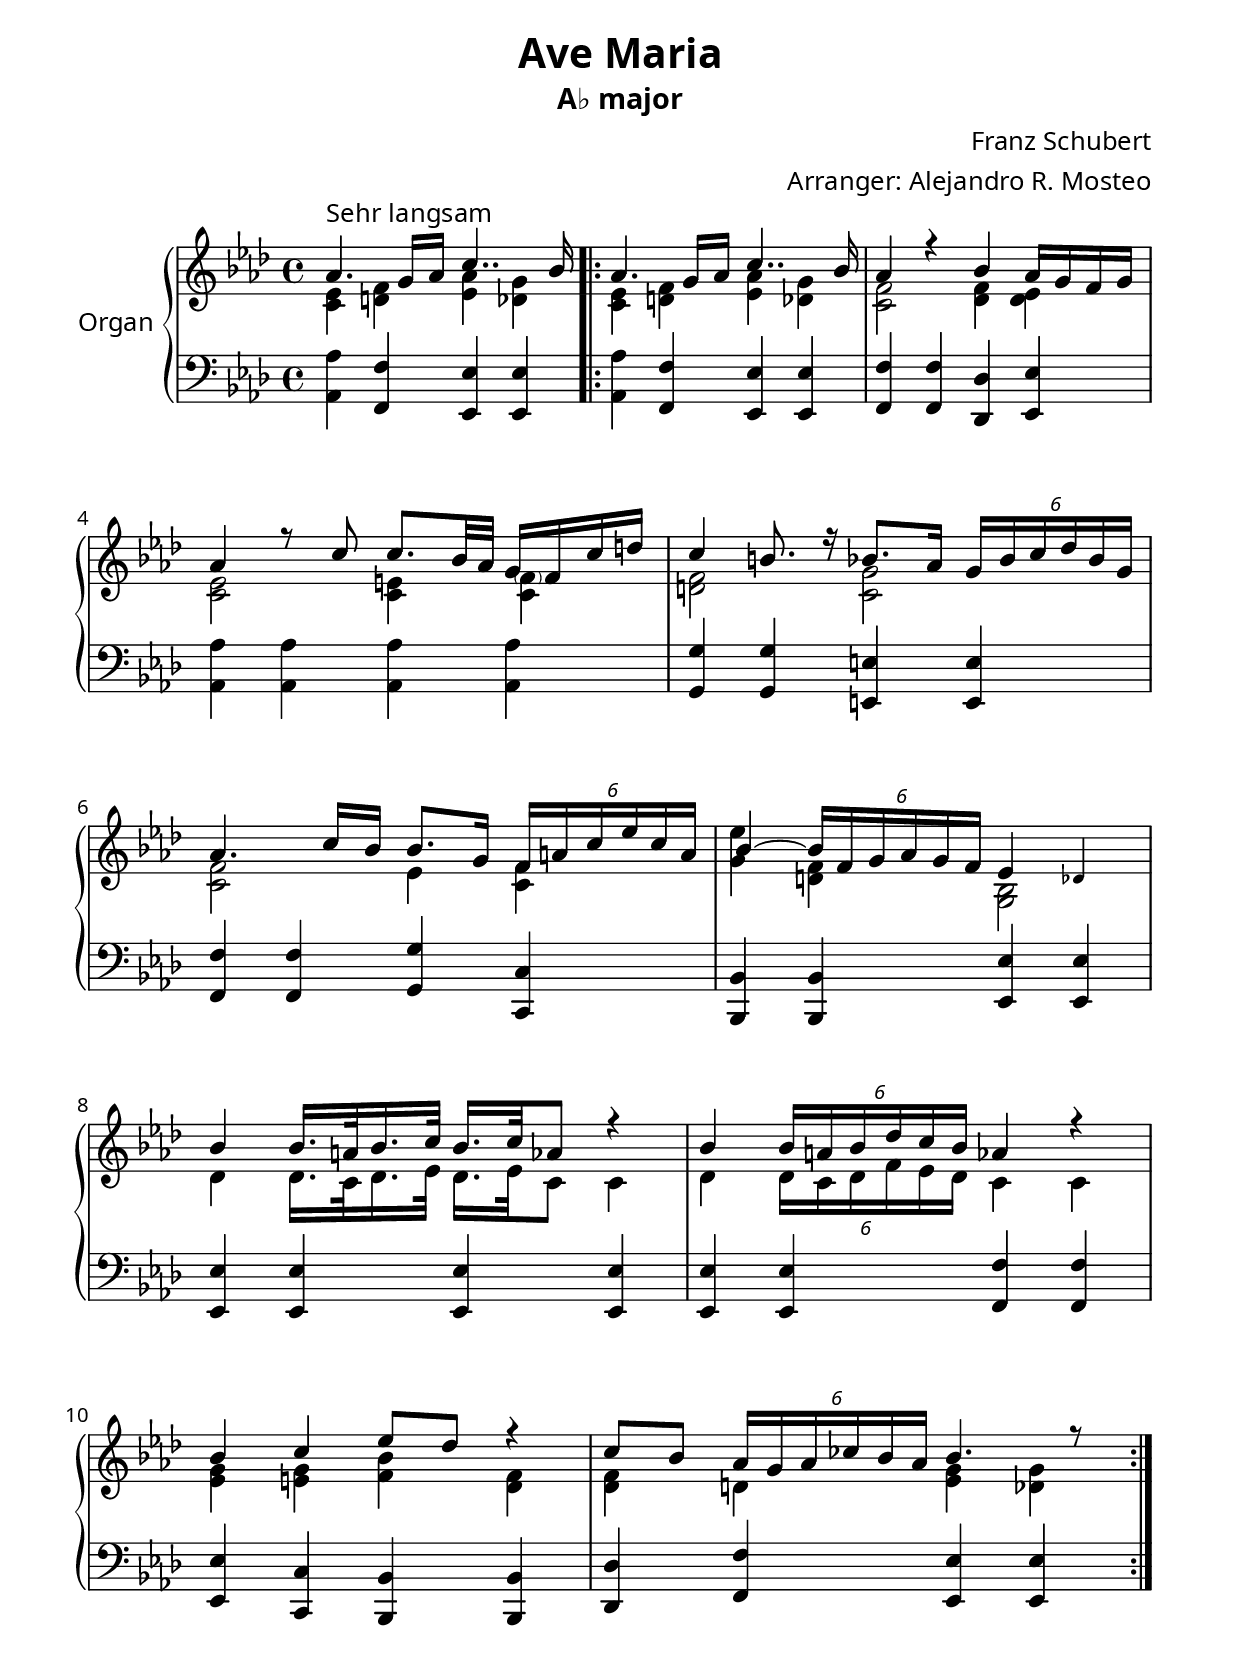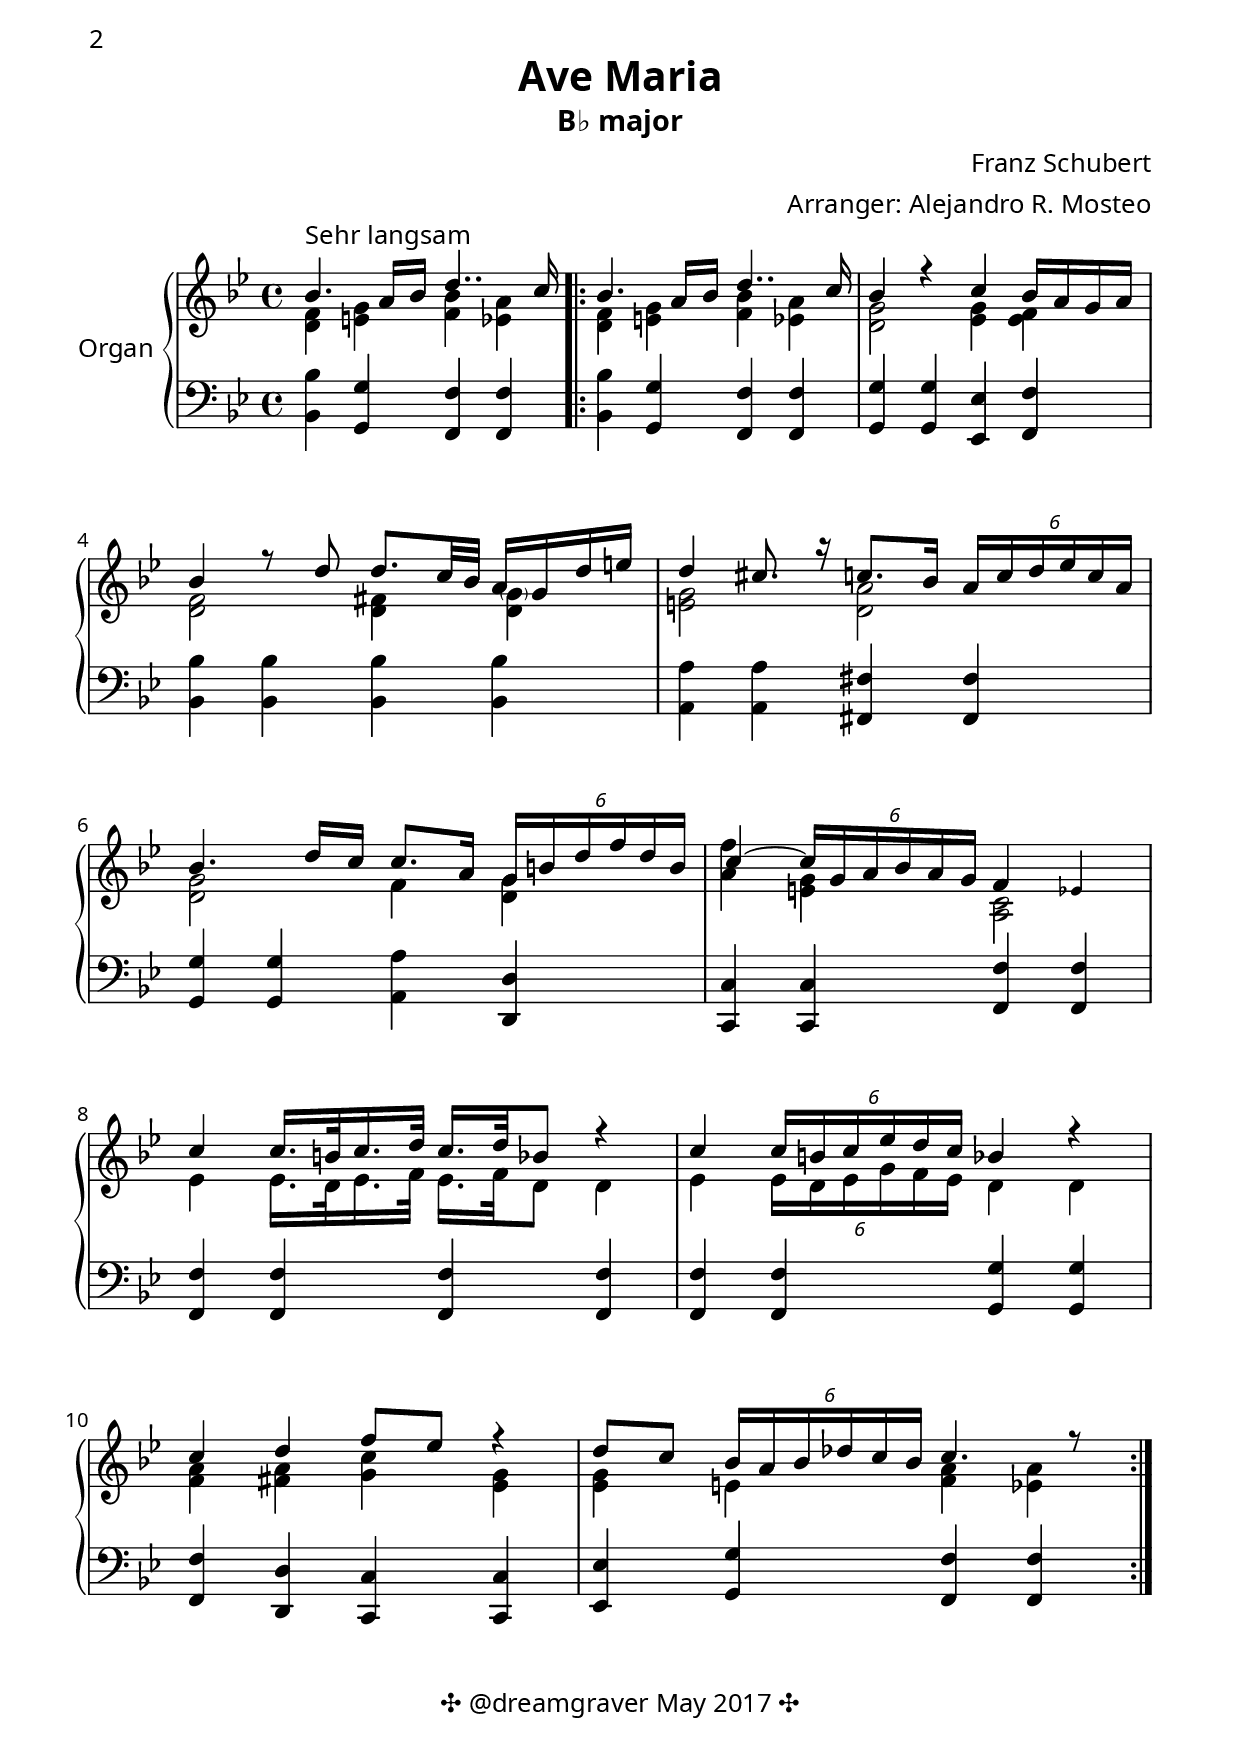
\version "2.18.2"

%\include "merge-rests-morley.ily"

#(set-default-paper-size "a4")
#(set-global-staff-size 22.45)
% See http://lilypond.org/doc/v2.19/Documentation/notation/setting-the-staff-size
% feta11		11.22	3.9	pocket scores
% feta13		12.60	4.4	
% feta14		14.14	5.0	
% feta16		15.87	5.6	
% feta18		17.82	6.3	song books
% feta20		20	7.0	standard parts
% feta23		22.45	7.9	
% feta26		25.2	8.9

global = {
  \time 4/4
  \key bes \major
  \compressFullBarRests
  \set PianoStaff.connectArpeggios = ##t
  \set Score.markFormatter = #format-mark-box-letters
}

\header {
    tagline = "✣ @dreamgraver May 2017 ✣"
}

%%%%%%%%%%%%%%%%%%%%%%% MUSIC %%%%%%%%%%%%%%%%%%%%%%%%%%%

rhvI=\relative c'' {  
  % Intro
  bes4.^"Sehr langsam" a16 bes d4.. c16 |
  % Singer
  \repeat volta 2 {
    bes4. a16 bes d4.. c16 |
    bes4 r c bes16 a g a |
    bes4 r8 d d8. c32 bes a16 g d' e d4 cis8. r16 c8. bes16 \tuplet 6/4 { a c d es c a }
    bes4. d16 c c8. a16 \tuplet 6/4 { g b d f d b } c4~ \tuplet 6/4 { c16 g a bes a16 g }
    f4 \teeny es \normalsize c'4 c16. b32 c16. d32 c16. d32 bes8 r4 |
    c4 \tuplet 6/4 { c16 b c es d c } bes4 r |
    c4 d4 f8 es r4 |
    d8 c \tuplet 6/4 { bes16 a bes des c bes } c4. r8
  }
}

rhvII=\relative c' {
  <d f>4 <e g> <f bes> <es a>
  
  <d f>4 <e g> <f bes> <es a>
  <d g>2 <es g>4 <es f>
  <d f>2 <d fis>4 <d \parenthesize g>4
  <e g>2 <d a'>2
  <d g> f4 <d g>
  <a' f'> <e g> 
  <a, c>2
  es'4 es16. d32 es16. f32 es16. f32 d8 d4
  es4 \tuplet 6/4 { es16 d es g f es } d4 d
  <f a>4 <fis a> <g c> <es g>
  <es g>4 e <f a> <es a>
}

lh=\relative c {
  <bes bes'>4 <g g'> <f f'> q
  
  <bes bes'>4 <g g'> <f f'> q
  <g g'> q <es es'> <f f'>
  <bes bes'> q q q
  <a a'> q <fis fis'> q
  <g g'> q <a a'> <d, d'>
  <c c'> q <f f'> q q q q q 
  q q <g g'> q
  <f f'> <d d'> <c c'> q
  <es es'> <g g'> <f f'> q
}

%%%%%%%%%%%%%%%%%%%%%%% SCORE %%%%%%%%%%%%%%%%%%%%%%%%%%%

\bookpart {

\header {
  title = "Ave Maria"
  subtitle="A♭ major"
  composer = "Franz Schubert"
  arranger = "Arranger: Alejandro R. Mosteo"
}

  \score
  {       
    \transpose bes aes {
    <<        
      % \set Score.tempoHideNote = ##t
      \new PianoStaff <<        
        \set PianoStaff.instrumentName = #"Organ"
        % UPPER HAND
        \new Staff = "rh" {                 
          \set Staff.midiInstrument = #"church organ"
          \global        
          \clef "treble"
          <<
            \new Voice { \voiceOne \rhvI  }
            \new Voice { \voiceTwo \rhvII }
          >>
        }      
        % LOWER HAND
        \new Staff = "lh" { 
          \set Staff.midiInstrument = #"church organ"
          \global
          \clef "bass"
          \lh
        }
      >>
    >>
    }
    
    \midi {}
    
    \layout {
      % Hide empty staves as needed
      \context { \RemoveEmptyStaffContext }
      
      %{
      \context {
        \Score
        \override SpacingSpanner
                  #'common-shortest-duration = #(ly:make-moment 1 8)
      }
      %} % TYPICAL, MORE COMMON NOTE, FOR BASE SPACING. THE LARGER THE WHITER
      % See also \newSpacingSection
      
      % Even first one, if desired
      %\context { \Score \override VerticalAxisGroup #'remove-first = ##t }
    }
  }

}

\bookpart {
  
  \header {
  title = "Ave Maria"
  subtitle="B♭ major"
  composer = "Franz Schubert"
  arranger = "Arranger: Alejandro R. Mosteo"
}

\score
{     
  
  <<        
    % \set Score.tempoHideNote = ##t
    \new PianoStaff <<        
      \set PianoStaff.instrumentName = #"Organ"
      % UPPER HAND
      \new Staff = "rh" {                 
        \set Staff.midiInstrument = #"church organ"
        \global        
        \clef "treble"
        <<
          \new Voice { \voiceOne \rhvI  }
          \new Voice { \voiceTwo \rhvII }
        >>
      }      
      % LOWER HAND
      \new Staff = "lh" { 
        \set Staff.midiInstrument = #"church organ"
        \global
        \clef "bass"
        \lh
      }
    >>
  >>  
  
  \layout {
    % Hide empty staves as needed
    \context { \RemoveEmptyStaffContext }
    
    %{
    \context {
      \Score
      \override SpacingSpanner
                #'common-shortest-duration = #(ly:make-moment 1 8)
    }
    %} % TYPICAL, MORE COMMON NOTE, FOR BASE SPACING. THE LARGER THE WHITER
    % See also \newSpacingSection
    
    % Even first one, if desired
    %\context { \Score \override VerticalAxisGroup #'remove-first = ##t }
  }
}

}
 
\paper {
  % Nicer fonts
  #(define fonts
    (make-pango-font-tree "Baskerville"
                          "Nimbus Sans"
                          "Luxi Mono"
                          (/ staff-height pt 20))) % Font scaling
  
  %evenHeaderMarkup=\markup  \fill-line { \fromproperty #'page:page-number-string \htitle \hcomposer }
  %oddHeaderMarkup= \markup  \fill-line { \on-the-fly #not-first-page \hcomposer \on-the-fly #not-first-page \htitle \on-the-fly #not-first-page \fromproperty #'page:page-number-string }
  
  ragged-last-bottom = ##f
  
  %system-system-spacing = 
    %#'((basic-distance . 20) (minimum-distance . 0) (padding . 5))
  %top-system-spacing = 
    %#'((basic-distance . 8) (minimum-distance . 0) (padding . 0))
  last-bottom-spacing = 
    #'((basic-distance . 12) (minimum-distance . 0) (padding . 0))
  
  left-margin  = 15\mm
  right-margin = 15\mm
  %system-separator-markup = \slashSeparator
  %annotate-spacing = ##t % Show all vertical spacings

  % Space from headers to 1st system
  markup-system-spacing #'minimum-distance = 20\mm
}